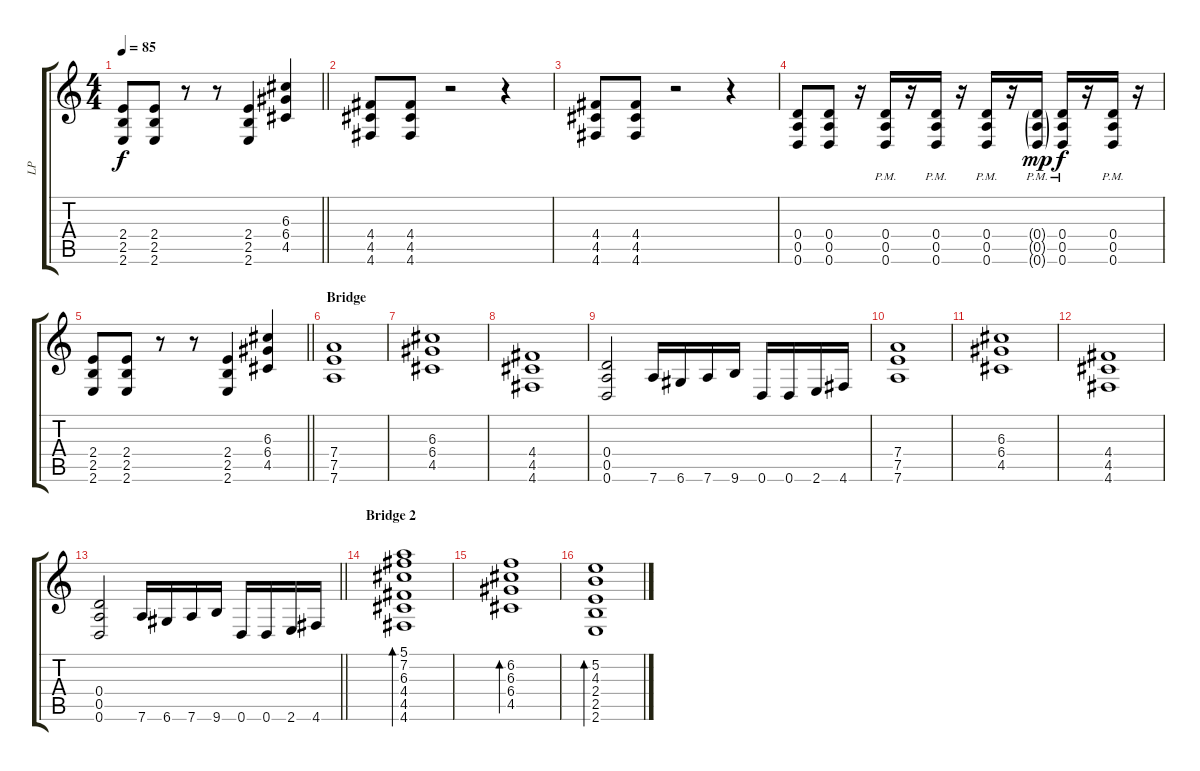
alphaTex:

\track ("LP" "LP") {instrument overdrivenguitar}
\staff {score tabs}
\tuning (E4 B3 G3 D3 A2 D2) {hide}
\ts (4 4)
\tempo 85
\clef g2
\barLineRight lightlight
\ks c
(2.4 2.5 2.6).8{dy f} (2.4 2.5 2.6).8 r.8 r.8 (2.4 2.5 2.6).4 (6.3 6.4 4.5).4 |
(4.4 4.5 4.6).8 (4.4 4.5 4.6).8 r.2 r.4 |
(4.4 4.5 4.6).8 (4.4 4.5 4.6).8 r.2 r.4 |
(0.4 0.5 0.6).8 (0.4 0.5 0.6).8 r.16 (0.4{pm} 0.5{pm} 0.6{pm}).16 r.16 (0.4{pm} 0.5{pm} 0.6{pm}).16 r.16 (0.4{pm} 0.5{pm} 0.6{pm}).16 r.16 (0.4{g pm} 0.5{g pm} 0.6{g pm}).16{dy mp} (0.4{pm} 0.5{pm} 0.6{pm}).16{dy f} r.16 (0.4{pm} 0.5{pm} 0.6{pm}).16 r.16 |
\barLineRight lightlight
(2.4 2.5 2.6).8 (2.4 2.5 2.6).8 r.8 r.8 (2.4 2.5 2.6).4 (6.3 6.4 4.5).4 |
\section ("" "Bridge")
(7.4 7.5 7.6).1 |
(6.3 6.4 4.5).1 |
(4.4 4.5 4.6).1 |
(0.4 0.5 0.6).2 7.6.16 6.6.16 7.6.16 9.6.16 0.6.16 0.6.16 2.6.16 4.6.16 |
(7.4 7.5 7.6).1 |
(6.3 6.4 4.5).1 |
(4.4 4.5 4.6).1 |
\barLineRight lightlight
(0.4 0.5 0.6).2 7.6.16 6.6.16 7.6.16 9.6.16 0.6.16 0.6.16 2.6.16 4.6.16 |
\section ("" "Bridge 2")
(5.1 7.2 6.3 4.4 4.5 4.6).1{bd 240 instrument electricguitarclean} |
(6.2 6.3 6.4 4.5).1{bd 240} |
(5.2 4.3 2.4 2.5 2.6).1{bd 240}
